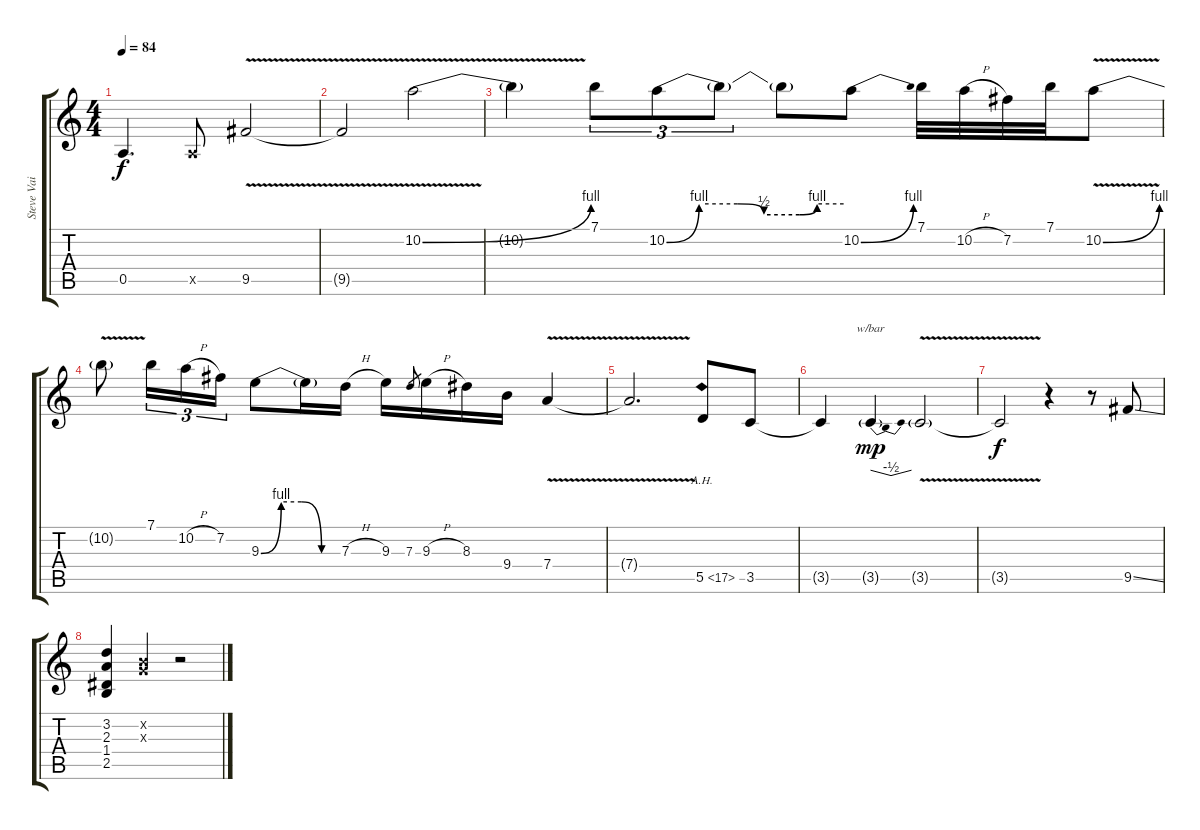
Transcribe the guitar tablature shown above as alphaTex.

\track ("Steve Vai" "Steve Vai") {instrument distortionguitar}
\staff {score tabs}
\tuning (E4 B3 G3 D3 A2 E2) {hide}
\ts (4 4)
\tempo 84
\clef g2
\ks c
0.5.4{d dy f} 0.5{x}.8 9.5{v}.2 |
9.5{t}.2 10.2{be (bend 0 0 60 4) v}.2 |
10.2{t}.4 7.1.8{tu (3 2)} 10.2{be (custom 0 0 11 4 24 4 33 2 45 2 51 4 60 4)}.8{tu (3 2)} 10.2{t}.8{tu (3 2)} 10.2{t}.8 10.2{be (bend 0 0 60 4)}.8 7.1.32 10.2{h}.32 7.2.32 7.1.32 10.2{be (bend 0 0 60 4) v}.8 |
10.2{t}.8 7.1.16{tu (3 2)} 10.2{h}.16{tu (3 2)} 7.2.16{tu (3 2)} 9.3{be (custom 0 0 15 4 30 4 45 0 60 0)}.8 9.3{t}.16 7.3{h}.16 9.3.16 7.3.8{gr} 9.3{h}.16 8.3.16 9.4.16 7.4{v}.4 |
7.4{t}.2{d} 5.5{ah 12}.8 3.5.8 |
3.5{t}.4 3.5{g}.4{tbe (dip default 0 0 30 -2 60 0) dy mp} 3.5{v g}.2 |
3.5{t}.2{dy f} r.4 r.8 9.5{ss}.8 |
(3.2 2.3 1.4 2.5).4 (0.2{x} 0.3{x}).4 r.2
